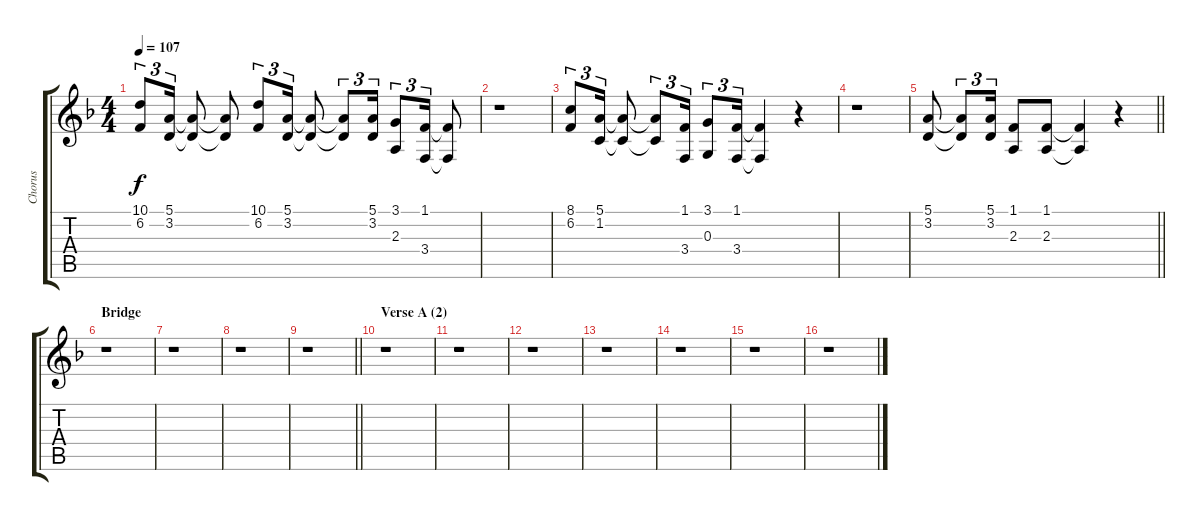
\track ("Chorus" "Chorus") {instrument sopranosax}
\staff {score tabs}
\tuning (E4 B3 G3 D3 A2 E2) {hide}
\ts (4 4)
\tempo 107
\clef g2
\ks dminor
(10.1 6.2).8{tu (3 2) dy f} (5.1 3.2).16{tu (3 2)} (5.1{t} 3.2{t}).8 (5.1{t} 3.2{t}).8 (10.1 6.2).8{tu (3 2)} (5.1 3.2).16{tu (3 2)} (5.1{t} 3.2{t}).8 (5.1{t} 3.2{t}).8{tu (3 2)} (5.1 3.2).16{tu (3 2)} (3.1 2.3).8{tu (3 2)} (1.1 3.4).16{tu (3 2)} (1.1{t} 3.4{t}).8 |
r.1 |
(8.1 6.2).8{tu (3 2)} (5.1 1.2).16{tu (3 2)} (5.1{t} 1.2{t}).8 (5.1{t} 1.2{t}).8{tu (3 2)} (1.1 3.4).16{tu (3 2)} (3.1 0.3).8{tu (3 2)} (1.1 3.4).16{tu (3 2)} (1.1{t} 3.4{t}).4 r.4 |
r.1 |
\barLineRight lightlight
(5.1 3.2).8 (5.1{t} 3.2{t}).8{tu (3 2)} (5.1 3.2).16{tu (3 2)} (1.1 2.3).8 (1.1 2.3).8 (1.1{t} 2.3{t}).4 r.4 |
\section ("" "Bridge")
r.1 |
r.1 |
r.1 |
\barLineRight lightlight
r.1 |
\section ("" "Verse A (2)")
r.1 |
r.1 |
r.1 |
r.1 |
r.1 |
r.1 |
r.1
